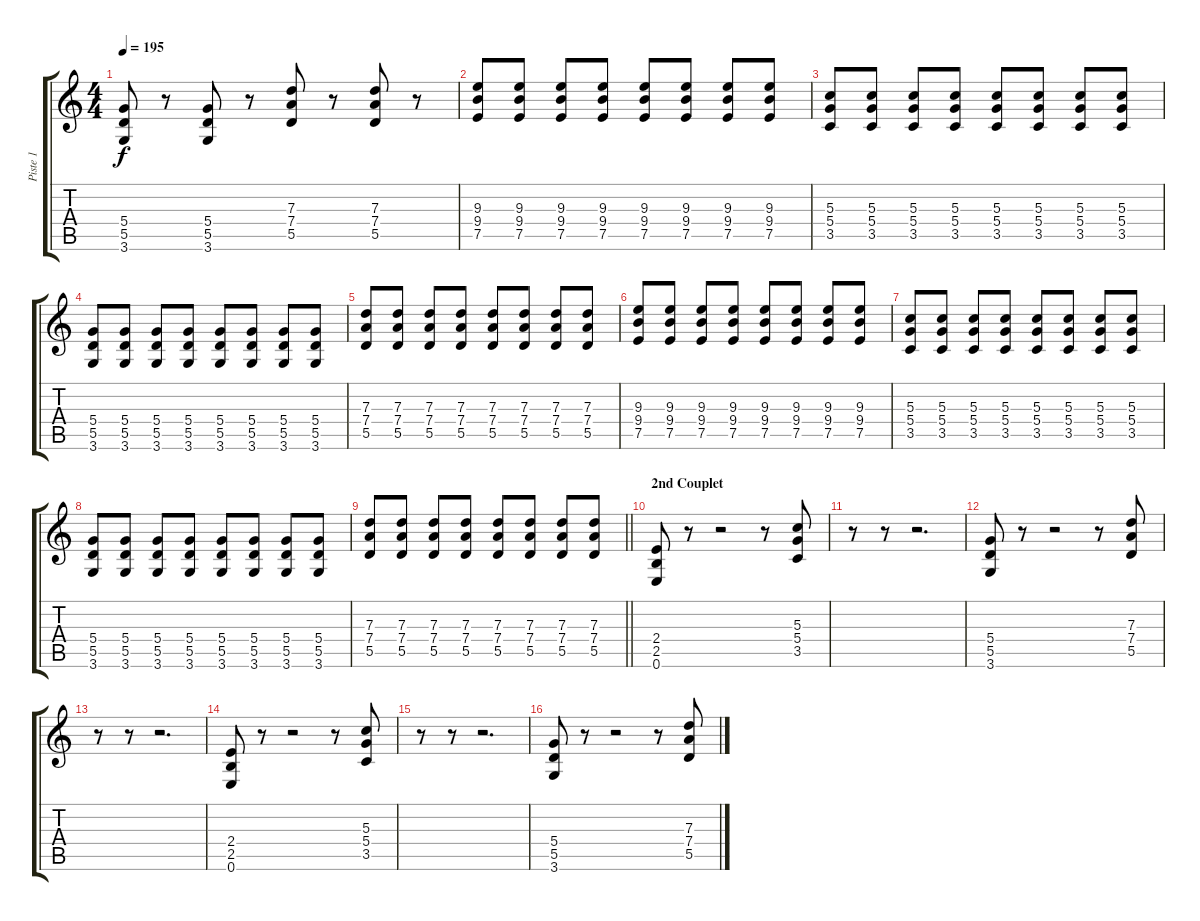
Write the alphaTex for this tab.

\track ("Piste 1" "Piste 1") {instrument electricguitarclean}
\staff {score tabs}
\tuning (E4 B3 G3 D3 A2 E2) {hide}
\ts (4 4)
\tempo 195
\clef g2
\ks c
(5.4 5.5 3.6).8{dy f} r.8 (5.4 5.5 3.6).8 r.8 (7.3 7.4 5.5).8 r.8 (7.3 7.4 5.5).8 r.8 |
(9.3 9.4 7.5).8 (9.3 9.4 7.5).8 (9.3 9.4 7.5).8 (9.3 9.4 7.5).8 (9.3 9.4 7.5).8 (9.3 9.4 7.5).8 (9.3 9.4 7.5).8 (9.3 9.4 7.5).8 |
(5.3 5.4 3.5).8 (5.3 5.4 3.5).8 (5.3 5.4 3.5).8 (5.3 5.4 3.5).8 (5.3 5.4 3.5).8 (5.3 5.4 3.5).8 (5.3 5.4 3.5).8 (5.3 5.4 3.5).8 |
(5.4 5.5 3.6).8 (5.4 5.5 3.6).8 (5.4 5.5 3.6).8 (5.4 5.5 3.6).8 (5.4 5.5 3.6).8 (5.4 5.5 3.6).8 (5.4 5.5 3.6).8 (5.4 5.5 3.6).8 |
(7.3 7.4 5.5).8 (7.3 7.4 5.5).8 (7.3 7.4 5.5).8 (7.3 7.4 5.5).8 (7.3 7.4 5.5).8 (7.3 7.4 5.5).8 (7.3 7.4 5.5).8 (7.3 7.4 5.5).8 |
(9.3 9.4 7.5).8 (9.3 9.4 7.5).8 (9.3 9.4 7.5).8 (9.3 9.4 7.5).8 (9.3 9.4 7.5).8 (9.3 9.4 7.5).8 (9.3 9.4 7.5).8 (9.3 9.4 7.5).8 |
(5.3 5.4 3.5).8 (5.3 5.4 3.5).8 (5.3 5.4 3.5).8 (5.3 5.4 3.5).8 (5.3 5.4 3.5).8 (5.3 5.4 3.5).8 (5.3 5.4 3.5).8 (5.3 5.4 3.5).8 |
(5.4 5.5 3.6).8 (5.4 5.5 3.6).8 (5.4 5.5 3.6).8 (5.4 5.5 3.6).8 (5.4 5.5 3.6).8 (5.4 5.5 3.6).8 (5.4 5.5 3.6).8 (5.4 5.5 3.6).8 |
\barLineRight lightlight
(7.3 7.4 5.5).8 (7.3 7.4 5.5).8 (7.3 7.4 5.5).8 (7.3 7.4 5.5).8 (7.3 7.4 5.5).8 (7.3 7.4 5.5).8 (7.3 7.4 5.5).8 (7.3 7.4 5.5).8 |
\section ("" "2nd Couplet")
(2.4 2.5 0.6).8 r.8 r.2 r.8 (5.3 5.4 3.5).8 |
r.8 r.8 r.2{d} |
(5.4 5.5 3.6).8 r.8 r.2 r.8 (7.3 7.4 5.5).8 |
r.8 r.8 r.2{d} |
(2.4 2.5 0.6).8 r.8 r.2 r.8 (5.3 5.4 3.5).8 |
r.8 r.8 r.2{d} |
(5.4 5.5 3.6).8 r.8 r.2 r.8 (7.3 7.4 5.5).8
